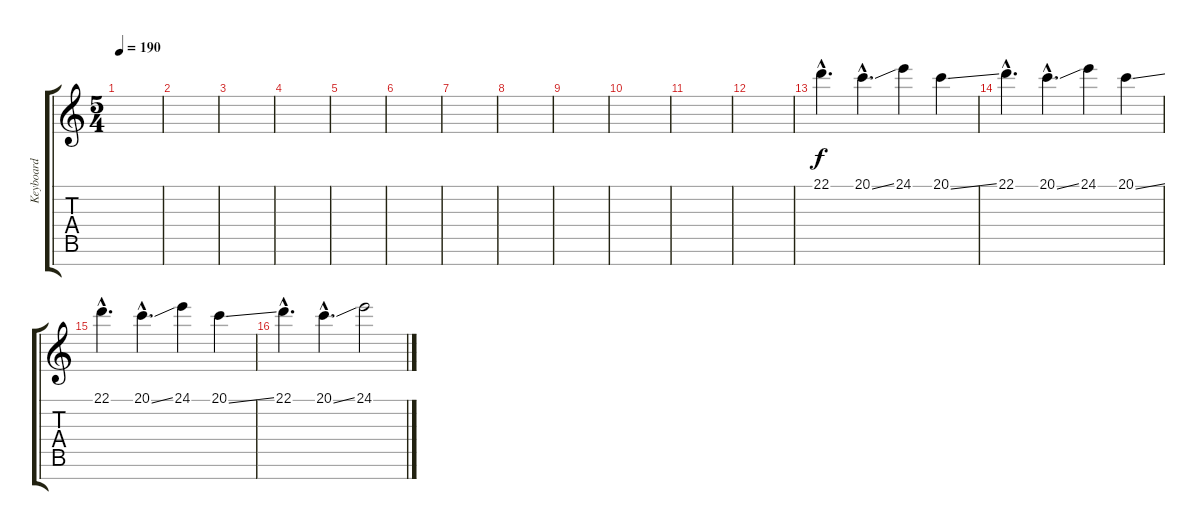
\track ("Keyboard" "Keyboard") {instrument lead2sawtooth}
\staff {score tabs}
\tuning (E4 B3 G3 D3 A2 E2 B1) {hide}
\ts (5 4)
\tempo 190
\clef g2
\ks c
|
|
|
|
|
|
|
|
|
|
|
|
22.1{hac}.4{d} 20.1{ss hac}.4{d} 24.1.4 20.1{ss}.4 |
22.1{hac}.4{d} 20.1{ss hac}.4{d} 24.1.4 20.1{ss}.4 |
22.1{hac}.4{d} 20.1{ss hac}.4{d} 24.1.4 20.1{ss}.4 |
22.1{hac}.4{d} 20.1{ss hac}.4{d} 24.1.2
